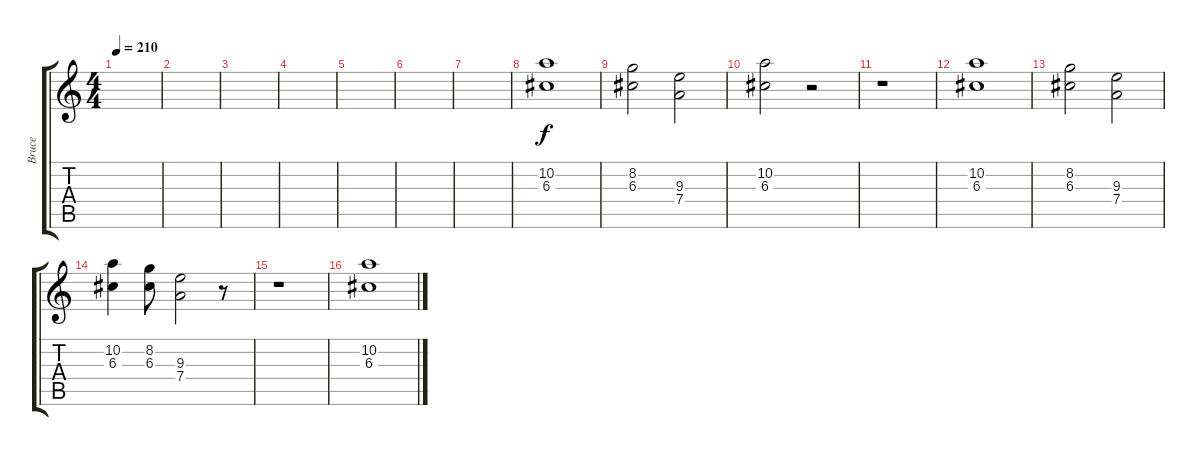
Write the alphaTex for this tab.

\track ("Bruce" "Bruce") {instrument overdrivenguitar}
\staff {score tabs}
\tuning (E4 B3 G3 D3 A2 E2) {hide}
\ts (4 4)
\tempo 210
\clef g2
\ks c
|
|
|
|
|
|
|
(10.2 6.3).1 |
(8.2 6.3).2 (9.3 7.4).2 |
(10.2 6.3).2 r.2 |
r.1 |
(10.2 6.3).1 |
(8.2 6.3).2 (9.3 7.4).2 |
(10.2 6.3).4 (8.2 6.3).8 (9.3 7.4).2 r.8 |
r.1 |
(10.2 6.3).1
